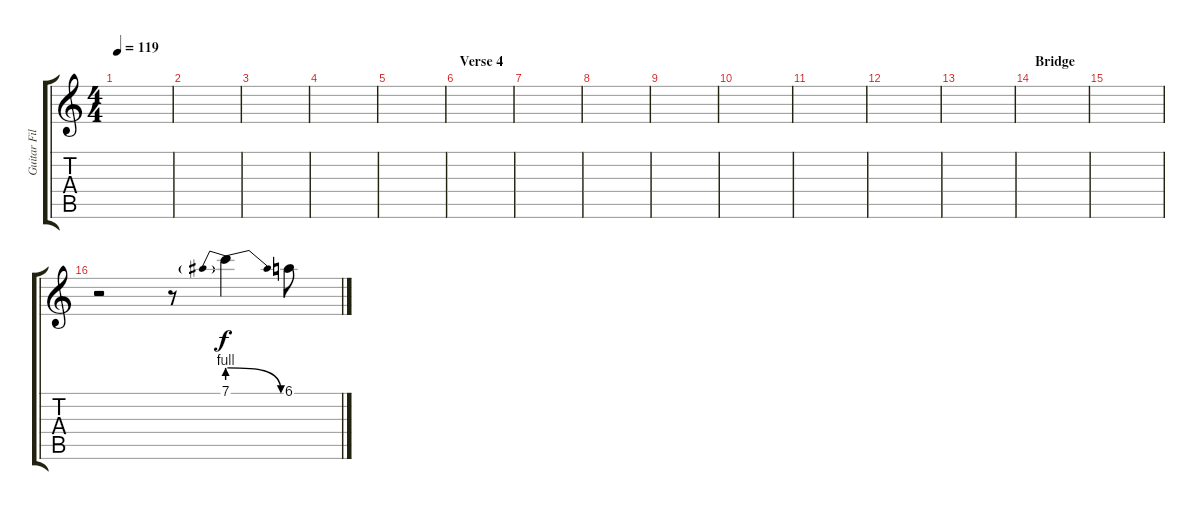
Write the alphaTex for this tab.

\track ("Guitar Fills" "Guitar Fil") {instrument overdrivenguitar}
\staff {score tabs}
\tuning (Eb4 Bb3 Gb3 Db3 Ab2 Eb2) {hide}
\ts (4 4)
\tempo 119
\clef g2
\ks c
|
|
|
|
|
\section ("" "Verse 4")
|
|
|
|
|
|
|
|
\section ("" "Bridge")
|
|
r.2{volume 14} r.8 7.1{be (prebendrelease 0 4 60 0)}.4 6.1.8
